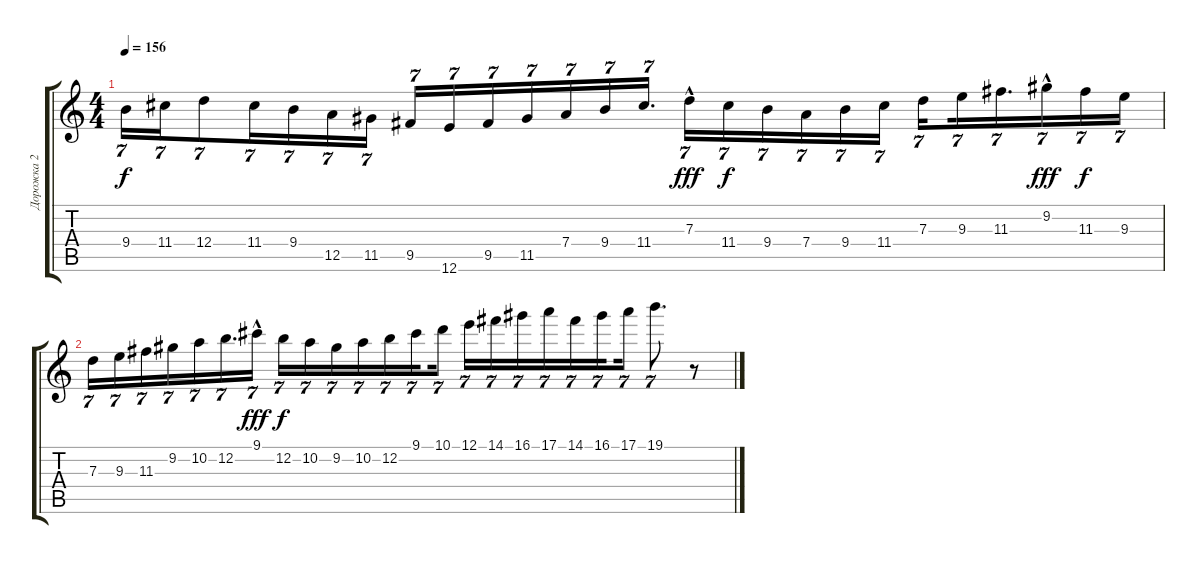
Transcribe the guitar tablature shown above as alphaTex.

\track ("Дорожка 2" "Дорожка 2") {instrument electricguitarclean}
\staff {score tabs}
\tuning (E4 B3 G3 D3 A2 E2) {hide}
\ts (4 4)
\tempo 156
\clef g2
\ks c
9.4.16{tu (7 4) dy f} 11.4.16{tu (7 4)} 12.4.8{tu (7 4)} 11.4.16{tu (7 4)} 9.4.16{tu (7 4)} 12.5.16{tu (7 4)} 11.5.16{tu (7 4)} 9.5.16{tu (7 4)} 12.6.16{tu (7 4)} 9.5.16{tu (7 4)} 11.5.16{tu (7 4)} 7.4.16{tu (7 4)} 9.4.16{tu (7 4)} 11.4.16{d tu (7 4)} 7.3{hac}.16{tu (7 4) dy fff} 11.4.16{tu (7 4) dy f} 9.4.16{tu (7 4)} 7.4.16{tu (7 4)} 9.4.16{tu (7 4)} 11.4.16{tu (7 4)} 7.3.16{tu (7 4) beam splitsecondary} 9.3.16{tu (7 4)} 11.3.16{d tu (7 4)} 9.2{hac}.16{tu (7 4) dy fff} 11.3.16{tu (7 4) dy f} 9.3.16{tu (7 4)} |
7.3.16{tu (7 4)} 9.3.16{tu (7 4)} 11.3.16{tu (7 4)} 9.2.16{tu (7 4)} 10.2.16{tu (7 4)} 12.2.16{d tu (7 4)} 9.1{hac}.16{tu (7 4) dy fff} 12.2.16{tu (7 4) dy f} 10.2.16{tu (7 4)} 9.2.16{tu (7 4)} 10.2.16{tu (7 4)} 12.2.16{tu (7 4)} 9.1.16{tu (7 4) beam splitsecondary} 10.1.16{tu (7 4)} 12.1.16{tu (7 4)} 14.1.16{tu (7 4)} 16.1.16{tu (7 4)} 17.1.16{tu (7 4)} 14.1.16{tu (7 4)} 16.1.16{tu (7 4) beam splitsecondary} 17.1.16{tu (7 4)} 19.1.8{d tu (7 4)} r.8
